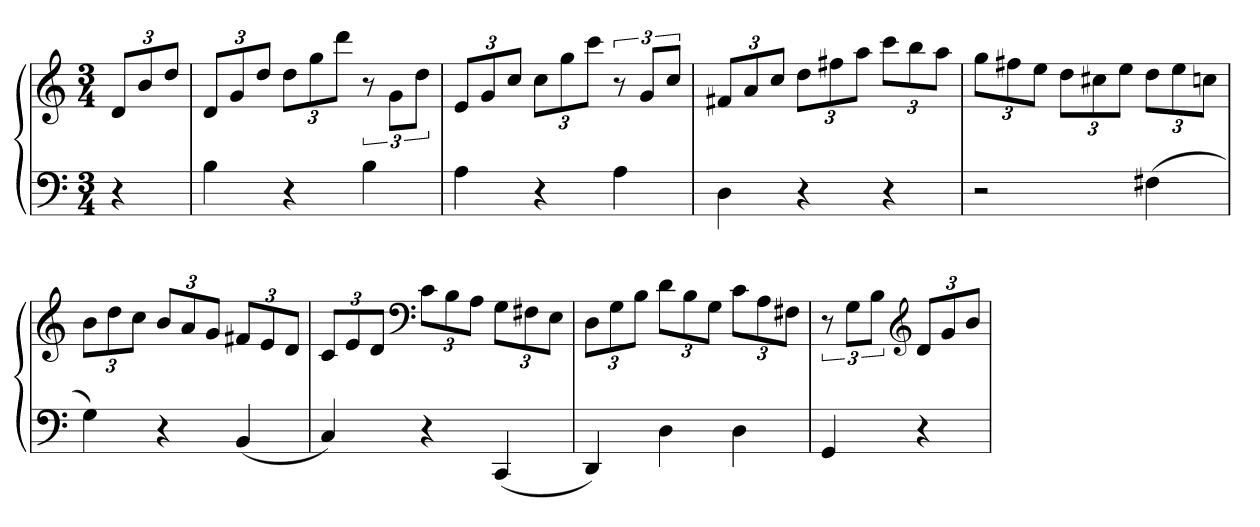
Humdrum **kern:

**kern	**kern
*part1	*part1
*staff2	*staff1
*clefF4	*clefG2
*k[]	*k[]
*C:	*C:
*M3/4	*M3/4
=	=
4r	12dL
.	12b
.	12ddJ
=	=
4B	12dL
.	12g
.	12ddJ
4r	12ddL
.	12gg
.	12dddJ
4B	12r
.	12gL
.	12ddJ
=	=
4A	12eL
.	12g
.	12ccJ
4r	12ccL
.	12gg
.	12cccJ
4A	12r
.	12gL
.	12ccJ
=	=
4D	12f#XL
.	12a
.	12ccJ
4r	12ddL
.	12ff#X
.	12aaJ
4r	12cccL
.	12bb
.	12aaJ
=	=
2r	12ggL
.	12ff#X
.	12eeJ
.	12ddL
.	12cc#X
.	12eeJ
(4F#X	12ddL
.	12ee
.	12ccnJ
=	=
4G)	12bL
.	12dd
.	12ccJ
4r	12bL
.	12a
.	12gJ
(4BB	12f#XL
.	12e
.	12dJ
=	=
4C)	12cL
.	12e
.	12dJ
*	*clefF4
4r	12cL
.	12B
.	12AJ
(4CC	12GL
.	12F#X
.	12EJ
=	=
4DD)	12DL
.	12G
.	12BJ
4D	12dL
.	12B
.	12GJ
4D	12cL
.	12A
.	12F#XJ
=	=
4GG	12r
.	12GL
.	12BJ
*	*clefG2
4r	12dL
.	12g
.	12bJ
=	=
*-	*-
